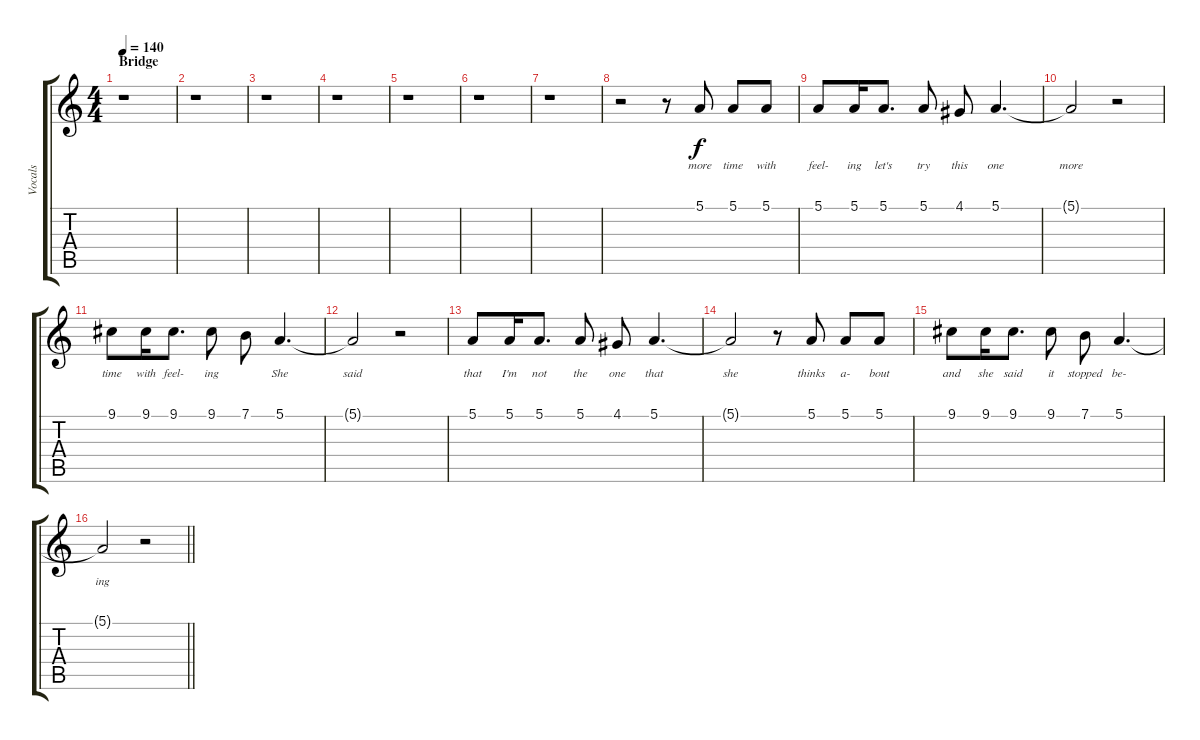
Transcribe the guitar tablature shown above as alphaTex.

\track ("Vocals" "Vocals") {instrument violin}
\staff {score tabs}
\tuning (E4 B3 G3 D3 A2 E2) {hide}
\ts (4 4)
\section ("" "Bridge")
\tempo 140
\clef g2
\ks c
r.1{dy f} |
r.1 |
r.1 |
r.1 |
r.1 |
r.1 |
r.1 |
r.2 r.8 5.1.8{lyrics (0 "more") lyrics (1 "") lyrics (2 "") lyrics (3 "") lyrics (4 "")} 5.1.8{lyrics (0 "time") lyrics (1 "") lyrics (2 "") lyrics (3 "") lyrics (4 "")} 5.1.8{lyrics (0 "with") lyrics (1 "") lyrics (2 "") lyrics (3 "") lyrics (4 "")} |
5.1.8{lyrics (0 "feel-") lyrics (1 "") lyrics (2 "") lyrics (3 "") lyrics (4 "")} 5.1.16{lyrics (0 "ing") lyrics (1 "") lyrics (2 "") lyrics (3 "") lyrics (4 "")} 5.1.8{d lyrics (0 "let's") lyrics (1 "") lyrics (2 "") lyrics (3 "") lyrics (4 "")} 5.1.8{lyrics (0 "try") lyrics (1 "") lyrics (2 "") lyrics (3 "") lyrics (4 "")} 4.1.8{lyrics (0 "this") lyrics (1 "") lyrics (2 "") lyrics (3 "") lyrics (4 "")} 5.1.4{d lyrics (0 "one") lyrics (1 "") lyrics (2 "") lyrics (3 "") lyrics (4 "")} |
5.1{t}.2{lyrics (0 "more") lyrics (1 "") lyrics (2 "") lyrics (3 "") lyrics (4 "")} r.2 |
9.1.8{lyrics (0 "time") lyrics (1 "") lyrics (2 "") lyrics (3 "") lyrics (4 "")} 9.1.16{lyrics (0 "with") lyrics (1 "") lyrics (2 "") lyrics (3 "") lyrics (4 "")} 9.1.8{d lyrics (0 "feel-") lyrics (1 "") lyrics (2 "") lyrics (3 "") lyrics (4 "")} 9.1.8{lyrics (0 "ing") lyrics (1 "") lyrics (2 "") lyrics (3 "") lyrics (4 "")} 7.1.8{lyrics (0 "") lyrics (1 "") lyrics (2 "") lyrics (3 "") lyrics (4 "")} 5.1.4{d lyrics (0 "She") lyrics (1 "") lyrics (2 "") lyrics (3 "") lyrics (4 "")} |
5.1{t}.2{lyrics (0 "said") lyrics (1 "") lyrics (2 "") lyrics (3 "") lyrics (4 "")} r.2 |
5.1.8{lyrics (0 "that") lyrics (1 "") lyrics (2 "") lyrics (3 "") lyrics (4 "")} 5.1.16{lyrics (0 "I'm") lyrics (1 "") lyrics (2 "") lyrics (3 "") lyrics (4 "")} 5.1.8{d lyrics (0 "not") lyrics (1 "") lyrics (2 "") lyrics (3 "") lyrics (4 "")} 5.1.8{lyrics (0 "the") lyrics (1 "") lyrics (2 "") lyrics (3 "") lyrics (4 "")} 4.1.8{lyrics (0 "one") lyrics (1 "") lyrics (2 "") lyrics (3 "") lyrics (4 "")} 5.1.4{d lyrics (0 "that") lyrics (1 "") lyrics (2 "") lyrics (3 "") lyrics (4 "")} |
5.1{t}.2{lyrics (0 "she") lyrics (1 "") lyrics (2 "") lyrics (3 "") lyrics (4 "")} r.8 5.1.8{lyrics (0 "thinks") lyrics (1 "") lyrics (2 "") lyrics (3 "") lyrics (4 "")} 5.1.8{lyrics (0 "a-") lyrics (1 "") lyrics (2 "") lyrics (3 "") lyrics (4 "")} 5.1.8{lyrics (0 "bout") lyrics (1 "") lyrics (2 "") lyrics (3 "") lyrics (4 "")} |
9.1.8{lyrics (0 "and") lyrics (1 "") lyrics (2 "") lyrics (3 "") lyrics (4 "")} 9.1.16{lyrics (0 "she") lyrics (1 "") lyrics (2 "") lyrics (3 "") lyrics (4 "")} 9.1.8{d lyrics (0 "said") lyrics (1 "") lyrics (2 "") lyrics (3 "") lyrics (4 "")} 9.1.8{lyrics (0 "it") lyrics (1 "") lyrics (2 "") lyrics (3 "") lyrics (4 "")} 7.1.8{lyrics (0 "stopped") lyrics (1 "") lyrics (2 "") lyrics (3 "") lyrics (4 "")} 5.1.4{d lyrics (0 "be-") lyrics (1 "") lyrics (2 "") lyrics (3 "") lyrics (4 "")} |
\barLineRight lightlight
5.1{t}.2{lyrics (0 "ing") lyrics (1 "") lyrics (2 "") lyrics (3 "") lyrics (4 "")} r.2
